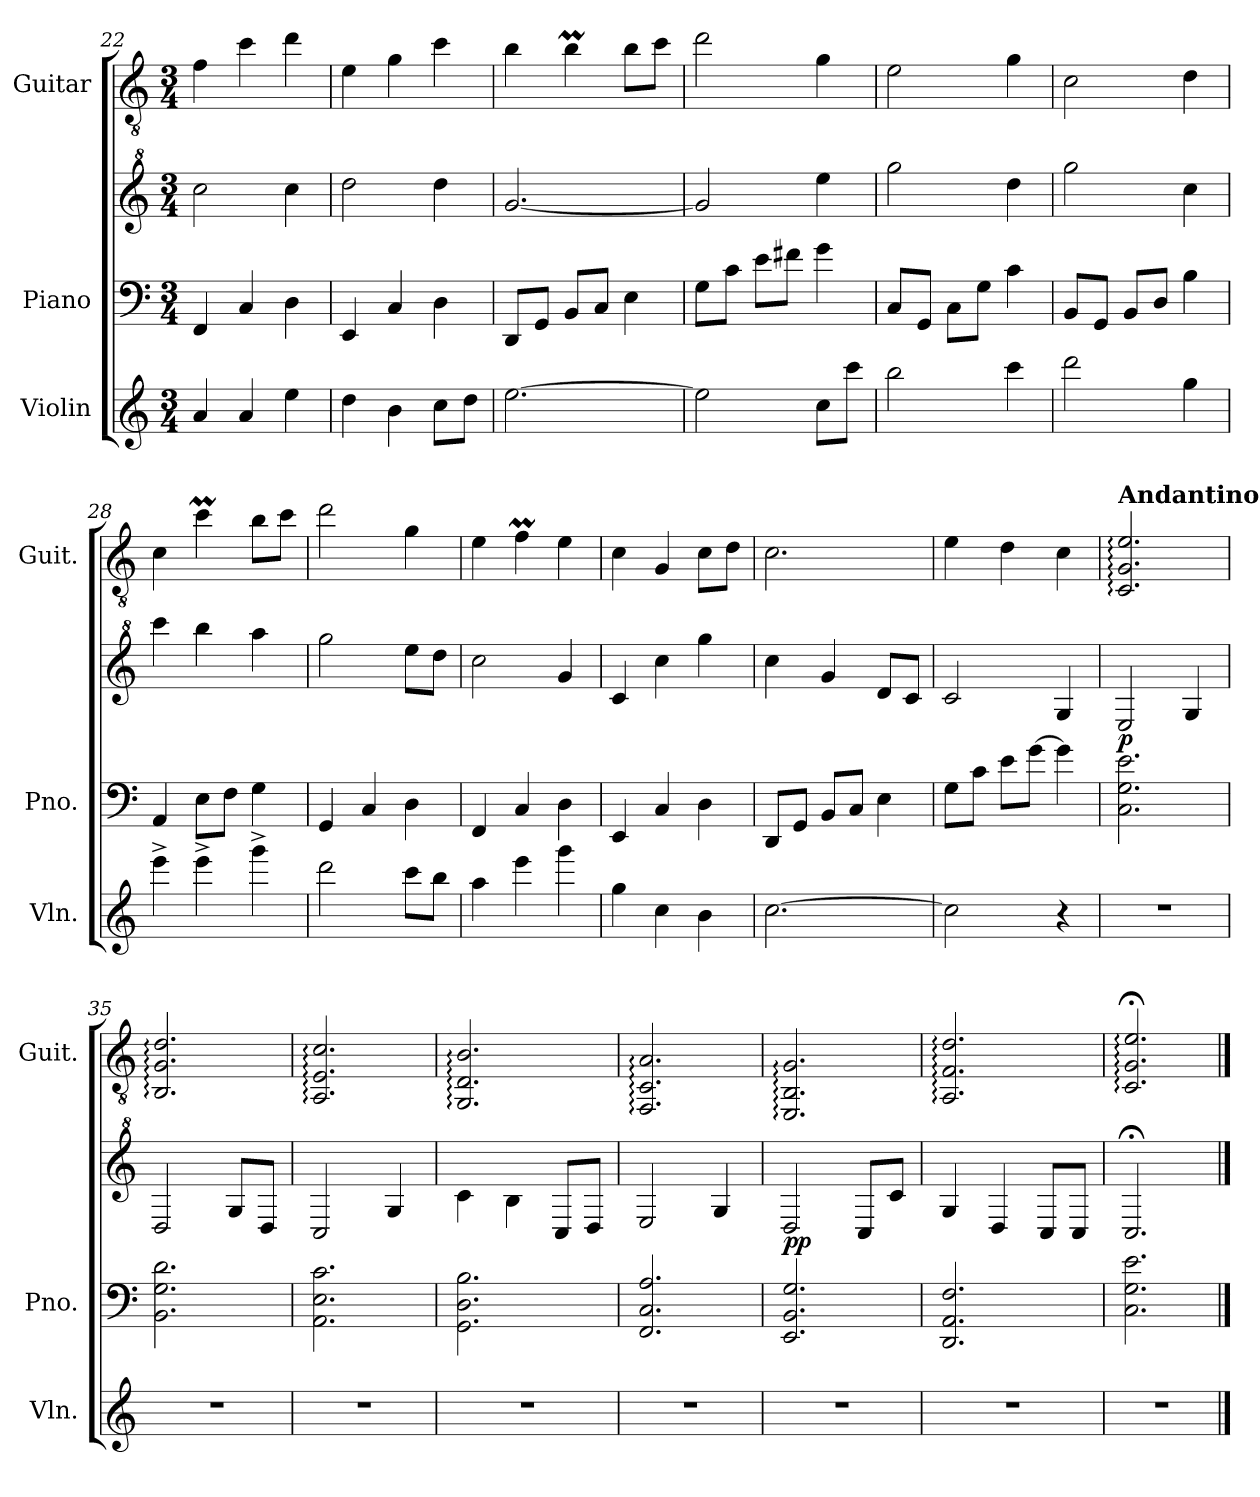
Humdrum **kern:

**kern	**kern	**kern	**dynam	**kern
*part3	*part2	*part2	*part2	*part1
*staff4	*staff3	*staff2	*staff2/3	*staff1
*I"Violin	*I"Piano	*	*	*I"Guitar
*I'Vln.	*I'Pno.	*	*	*I'Guit.
*clefG2	*clefF4	*clefG^2	*	*clefGv2
*k[]	*k[]	*k[]	*	*k[]
*M3/4	*M3/4	*M3/4	*	*M3/4
=22	=22	=22	=22	=22
4a/	4FF/	2ccc\	.	4f\
4a/	4C/	.	.	4cc\
4ee\	4D\	4ccc\	.	4dd\
=23	=23	=23	=23	=23
4dd\	4EE/	2ddd\	.	4e\
4b\	4C/	.	.	4g\
8cc\L	4D\	4ddd\	.	4cc\
8dd\J	.	.	.	.
=24	=24	=24	=24	=24
[2.ee\	8DD/L	[2.gg/	.	4b\
.	8GG/J	.	.	.
.	8BB/L	.	.	4bm\
.	8C/J	.	.	.
.	4E\	.	.	8b\L
.	.	.	.	8cc\J
=25	=25	=25	=25	=25
2ee\]	8G\L	2gg/]	.	2dd\
.	8c\J	.	.	.
.	8e\L	.	.	.
.	8f#X\J	.	.	.
8cc\L	4g\	4eee\	.	4g\
8ccc\J	.	.	.	.
=26	=26	=26	=26	=26
2bb\	8C/L	2ggg\	.	2e\
.	8GG/J	.	.	.
.	8C\L	.	.	.
.	8G\J	.	.	.
4ccc\	4c\	4ddd\	.	4g\
!!LO:PB:g=z
=27	=27	=27	=27	=27
2ddd\	8BB/L	2ggg\	.	2c\
.	8GG/J	.	.	.
.	8BB/L	.	.	.
.	8D/J	.	.	.
4gg\	4B\	4ccc\	.	4d\
=28	=28	=28	=28	=28
4eee^\	4AA/	4cccc\	.	4c\
4eee^\	8E\L	4bbb\	.	4ccM\
.	8F\J	.	.	.
4ggg^\	4G\	4aaa\	.	8b\L
.	.	.	.	8cc\J
=29	=29	=29	=29	=29
2ddd\	4GG/	2ggg\	.	2dd\
.	4C/	.	.	.
8ccc\L	4D\	8eee\L	.	4g\
8bb\J	.	8ddd\J	.	.
=30	=30	=30	=30	=30
4aa\	4FF/	2ccc\	.	4e\
4eee\	4C/	.	.	4fM\
4ggg\	4D\	4gg/	.	4e\
=31	=31	=31	=31	=31
4gg\	4EE/	4cc/	.	4c\
4cc\	4C/	4ccc\	.	4G/
4b\	4D\	4ggg\	.	8c\L
.	.	.	.	8d\J
=32	=32	=32	=32	=32
[2.cc\	8DD/L	4ccc\	.	2.c\
.	8GG/J	.	.	.
.	8BB/L	4gg/	.	.
.	8C/J	.	.	.
.	4E\	8dd/L	.	.
.	.	8cc/J	.	.
=33	=33	=33	=33	=33
2cc\]	8G\L	2cc/	.	4e\
.	8c\J	.	.	.
.	8e\L	.	.	4d\
.	[8g\J	.	.	.
4r	4g\]	4g/	.	4c\
!!LO:LB:g=z
=34	=34	=34	=34	=34
!	!	!	!	!LO:TX:a:B:t=Andantino
!	!	!	!LO:DY:b	!
2.r	2.C\ 2.G\ 2.e\	2e/	p	2.C/: 2.G/: 2.e/:
.	.	4g/	.	.
=35	=35	=35	=35	=35
2.r	2.BB\ 2.G\ 2.d\	2d/	.	2.BB/: 2.G/: 2.d/:
.	.	8g/L	.	.
.	.	8d/J	.	.
=36	=36	=36	=36	=36
2.r	2.AA\ 2.E\ 2.c\	2c/	.	2.AA/: 2.E/: 2.c/:
.	.	4g/	.	.
=37	=37	=37	=37	=37
2.r	2.GG\ 2.D\ 2.B\	4cc\	.	2.GG/: 2.D/: 2.B/:
.	.	4b\	.	.
.	.	8c/L	.	.
.	.	8d/J	.	.
=38	=38	=38	=38	=38
2.r	2.FF/ 2.C/ 2.A/	2e/	.	2.FF/: 2.C/: 2.A/:
.	.	4g/	.	.
=39	=39	=39	=39	=39
!	!	!	!LO:DY:b	!
2.r	2.EE/ 2.BB/ 2.G/	2d/	pp	2.EE/: 2.BB/: 2.G/:
.	.	8c/L	.	.
.	.	8cc/J	.	.
=40	=40	=40	=40	=40
2.r	2.DD/ 2.AA/ 2.F/	4g/	.	2.AA/: 2.F/: 2.d/:
.	.	4d/	.	.
.	.	8c/L	.	.
.	.	8c/J	.	.
=41	=41	=41	=41	=41
2.r	2.C\ 2.G\ 2.e\	2.c;</	.	2.C/;<: 2.G/;<: 2.e/;<:
==	==	==	==	==
*-	*-	*-	*-	*-
